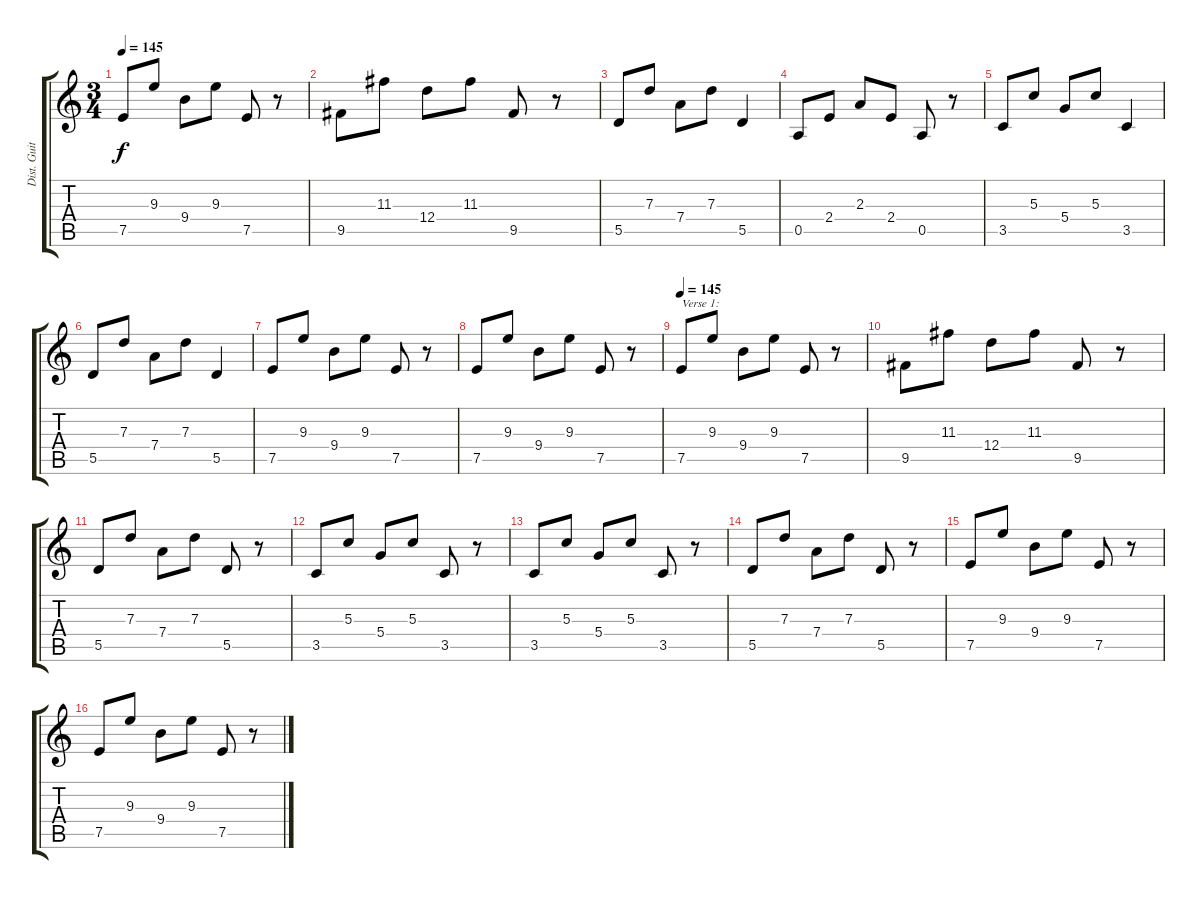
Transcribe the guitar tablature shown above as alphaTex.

\track ("Dist. Guitar 2" "Dist. Guit") {instrument distortionguitar}
\staff {score tabs}
\tuning (E4 B3 G3 D3 A2 E2) {hide}
\ts (3 4)
\tempo 145
\clef g2
\ks c
7.5.8{dy f} 9.3.8 9.4.8 9.3.8 7.5.8 r.8 |
9.5.8 11.3.8 12.4.8 11.3.8 9.5.8 r.8 |
5.5.8 7.3.8 7.4.8 7.3.8 5.5.4 |
0.5.8 2.4.8 2.3.8 2.4.8 0.5.8 r.8 |
3.5.8 5.3.8 5.4.8 5.3.8 3.5.4 |
5.5.8 7.3.8 7.4.8 7.3.8 5.5.4 |
7.5.8 9.3.8 9.4.8 9.3.8 7.5.8 r.8 |
7.5.8 9.3.8 9.4.8 9.3.8 7.5.8 r.8 |
\tempo 145
7.5.8{txt "Verse 1:"} 9.3.8 9.4.8 9.3.8 7.5.8 r.8 |
9.5.8 11.3.8 12.4.8 11.3.8 9.5.8 r.8 |
5.5.8 7.3.8 7.4.8 7.3.8 5.5.8 r.8 |
3.5.8 5.3.8 5.4.8 5.3.8 3.5.8 r.8 |
3.5.8 5.3.8 5.4.8 5.3.8 3.5.8 r.8 |
5.5.8 7.3.8 7.4.8 7.3.8 5.5.8 r.8 |
7.5.8 9.3.8 9.4.8 9.3.8 7.5.8 r.8 |
7.5.8 9.3.8 9.4.8 9.3.8 7.5.8 r.8
